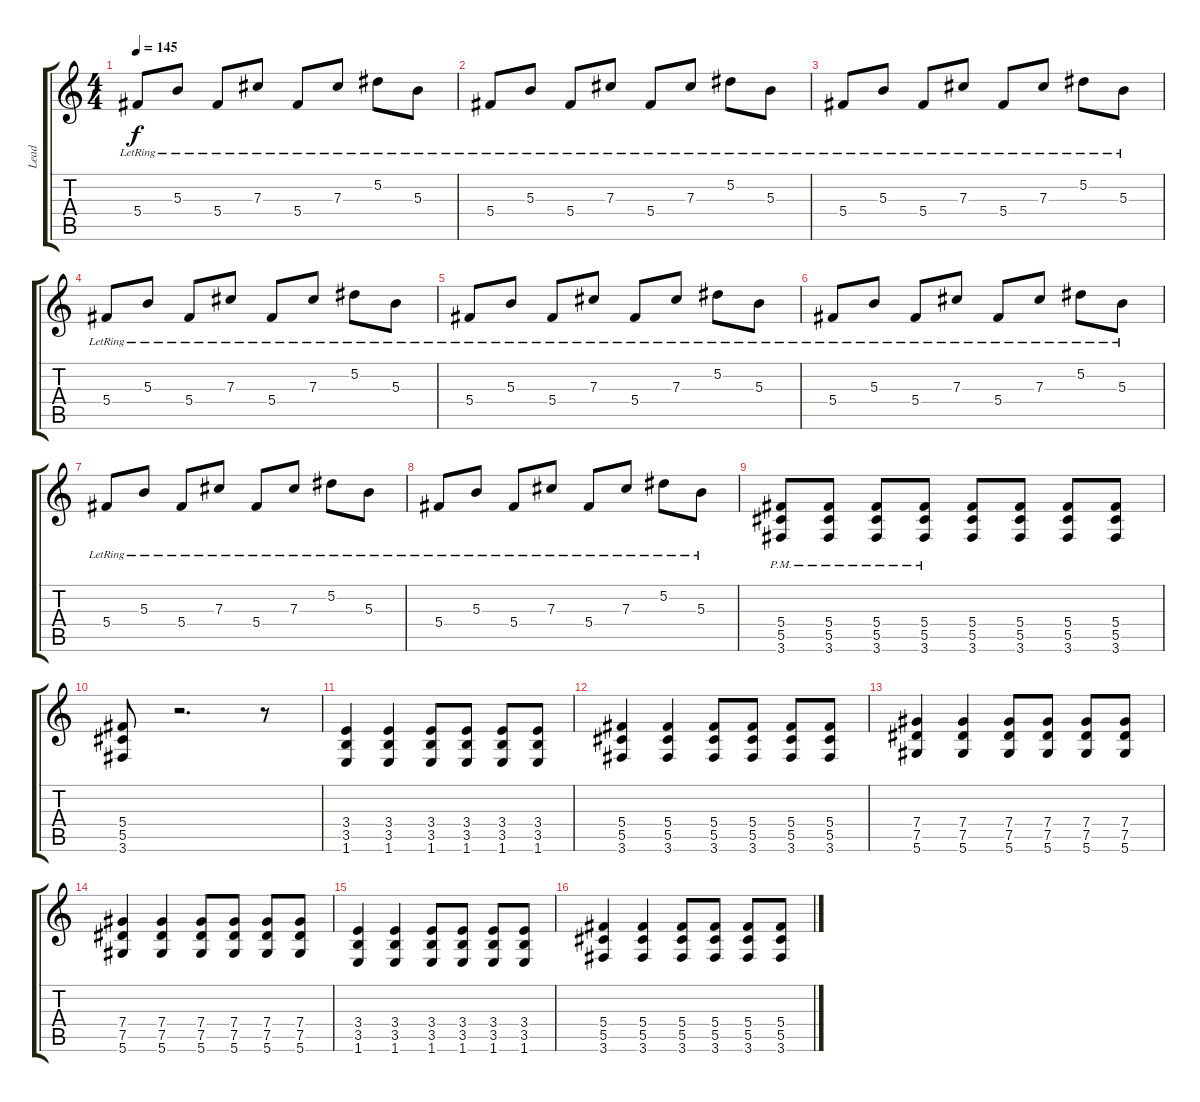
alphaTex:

\track ("Lead" "Lead") {instrument acousticguitarsteel}
\staff {score tabs}
\tuning (Eb4 Bb3 Gb3 Db3 Ab2 Eb2) {hide}
\ts (4 4)
\tempo 145
\clef g2
\ks c
5.4{lr}.8{dy f} 5.3{lr}.8 5.4{lr}.8 7.3{lr}.8 5.4{lr}.8 7.3{lr}.8 5.2{lr}.8 5.3{lr}.8 |
5.4{lr}.8 5.3{lr}.8 5.4{lr}.8 7.3{lr}.8 5.4{lr}.8 7.3{lr}.8 5.2{lr}.8 5.3{lr}.8 |
5.4{lr}.8 5.3{lr}.8 5.4{lr}.8 7.3{lr}.8 5.4{lr}.8 7.3{lr}.8 5.2{lr}.8 5.3{lr}.8 |
5.4{lr}.8 5.3{lr}.8 5.4{lr}.8 7.3{lr}.8 5.4{lr}.8 7.3{lr}.8 5.2{lr}.8 5.3{lr}.8 |
5.4{lr}.8 5.3{lr}.8 5.4{lr}.8 7.3{lr}.8 5.4{lr}.8 7.3{lr}.8 5.2{lr}.8 5.3{lr}.8 |
5.4{lr}.8 5.3{lr}.8 5.4{lr}.8 7.3{lr}.8 5.4{lr}.8 7.3{lr}.8 5.2{lr}.8 5.3{lr}.8 |
5.4{lr}.8 5.3{lr}.8 5.4{lr}.8 7.3{lr}.8 5.4{lr}.8 7.3{lr}.8 5.2{lr}.8 5.3{lr}.8 |
5.4{lr}.8 5.3{lr}.8 5.4{lr}.8 7.3{lr}.8 5.4{lr}.8 7.3{lr}.8 5.2{lr}.8 5.3{lr}.8 |
(5.4{pm} 5.5{pm} 3.6{pm}).8 (5.4{pm} 5.5{pm} 3.6{pm}).8 (5.4{pm} 5.5{pm} 3.6{pm}).8 (5.4{pm} 5.5{pm} 3.6{pm}).8 (5.4 5.5 3.6).8 (5.4 5.5 3.6).8 (5.4 5.5 3.6).8 (5.4 5.5 3.6).8 |
(5.4 5.5 3.6).8 r.2{d} r.8 |
(3.4 3.5 1.6).4 (3.4 3.5 1.6).4 (3.4 3.5 1.6).8 (3.4 3.5 1.6).8 (3.4 3.5 1.6).8 (3.4 3.5 1.6).8 |
(5.4 5.5 3.6).4 (5.4 5.5 3.6).4 (5.4 5.5 3.6).8 (5.4 5.5 3.6).8 (5.4 5.5 3.6).8 (5.4 5.5 3.6).8 |
(7.4 7.5 5.6).4 (7.4 7.5 5.6).4 (7.4 7.5 5.6).8 (7.4 7.5 5.6).8 (7.4 7.5 5.6).8 (7.4 7.5 5.6).8 |
(7.4 7.5 5.6).4 (7.4 7.5 5.6).4 (7.4 7.5 5.6).8 (7.4 7.5 5.6).8 (7.4 7.5 5.6).8 (7.4 7.5 5.6).8 |
(3.4 3.5 1.6).4 (3.4 3.5 1.6).4 (3.4 3.5 1.6).8 (3.4 3.5 1.6).8 (3.4 3.5 1.6).8 (3.4 3.5 1.6).8 |
(5.4 5.5 3.6).4 (5.4 5.5 3.6).4 (5.4 5.5 3.6).8 (5.4 5.5 3.6).8 (5.4 5.5 3.6).8 (5.4 5.5 3.6).8
